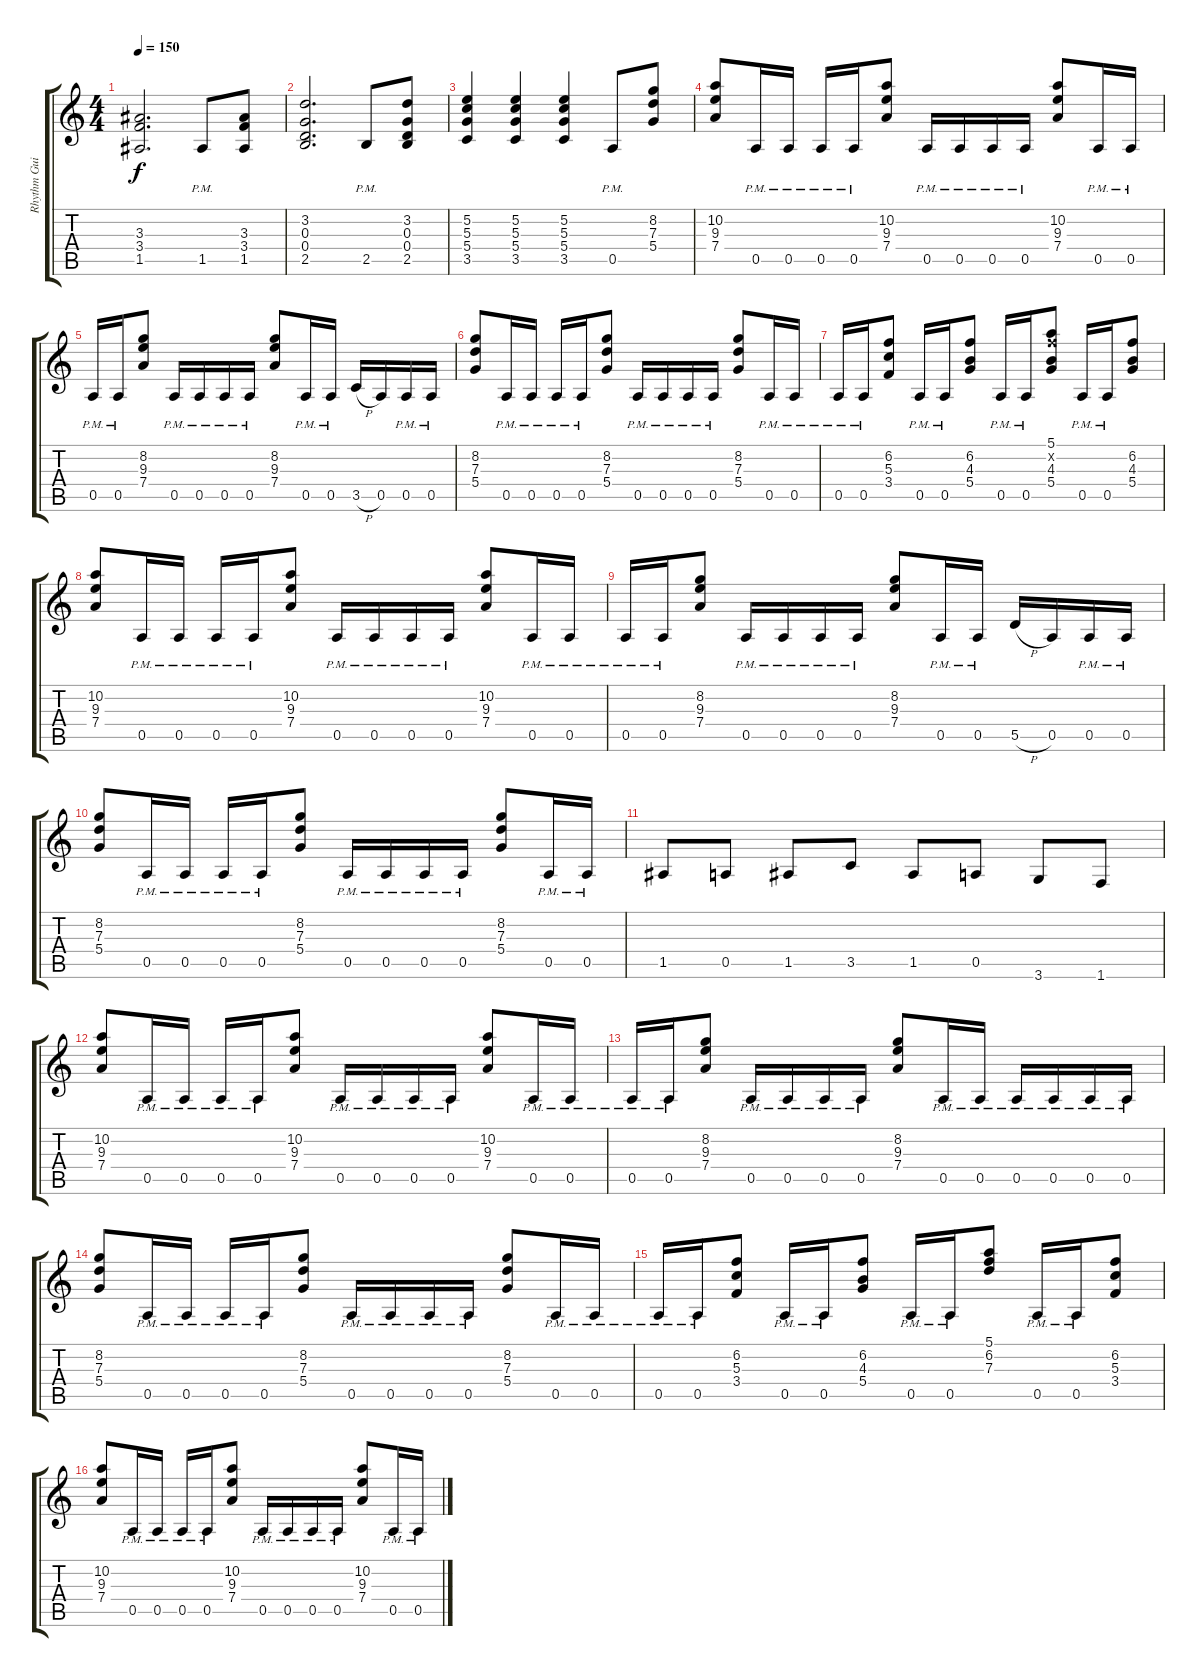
\track ("Rhythm Guitar" "Rhythm Gui") {instrument distortionguitar}
\staff {score tabs}
\tuning (E4 B3 G3 D3 A2 E2) {hide}
\ts (4 4)
\tempo 150
\clef g2
\ks c
(3.3 3.4 1.5).2{d dy f} 1.5{pm}.8 (3.3 3.4 1.5).8 |
(3.2 0.3 0.4 2.5).2{d} 2.5{pm}.8 (3.2 0.3 0.4 2.5).8 |
(5.2 5.3 5.4 3.5).4 (5.2 5.3 5.4 3.5).4 (5.2 5.3 5.4 3.5).4 0.5{pm}.8 (8.2 7.3 5.4).8 |
(10.2 9.3 7.4).8 0.5{pm}.16 0.5{pm}.16 0.5{pm}.16 0.5{pm}.16 (10.2 9.3 7.4).8 0.5{pm}.16 0.5{pm}.16 0.5{pm}.16 0.5{pm}.16 (10.2 9.3 7.4).8 0.5{pm}.16 0.5{pm}.16 |
0.5{pm}.16 0.5{pm}.16 (8.2 9.3 7.4).8 0.5{pm}.16 0.5{pm}.16 0.5{pm}.16 0.5{pm}.16 (8.2 9.3 7.4).8 0.5{pm}.16 0.5{pm}.16 3.5{h}.16 0.5.16 0.5{pm}.16 0.5{pm}.16 |
(8.2 7.3 5.4).8 0.5{pm}.16 0.5{pm}.16 0.5{pm}.16 0.5{pm}.16 (8.2 7.3 5.4).8 0.5{pm}.16 0.5{pm}.16 0.5{pm}.16 0.5{pm}.16 (8.2 7.3 5.4).8 0.5{pm}.16 0.5{pm}.16 |
0.5{pm}.16 0.5{pm}.16 (6.2 5.3 3.4).8 0.5{pm}.16 0.5{pm}.16 (6.2 4.3 5.4).8 0.5{pm}.16 0.5{pm}.16 (5.1 6.2{x} 4.3 5.4).8 0.5{pm}.16 0.5{pm}.16 (6.2 4.3 5.4).8 |
(10.2 9.3 7.4).8 0.5{pm}.16 0.5{pm}.16 0.5{pm}.16 0.5{pm}.16 (10.2 9.3 7.4).8 0.5{pm}.16 0.5{pm}.16 0.5{pm}.16 0.5{pm}.16 (10.2 9.3 7.4).8 0.5{pm}.16 0.5{pm}.16 |
0.5{pm}.16 0.5{pm}.16 (8.2 9.3 7.4).8 0.5{pm}.16 0.5{pm}.16 0.5{pm}.16 0.5{pm}.16 (8.2 9.3 7.4).8 0.5{pm}.16 0.5{pm}.16 5.5{h}.16 0.5.16 0.5{pm}.16 0.5{pm}.16 |
(8.2 7.3 5.4).8 0.5{pm}.16 0.5{pm}.16 0.5{pm}.16 0.5{pm}.16 (8.2 7.3 5.4).8 0.5{pm}.16 0.5{pm}.16 0.5{pm}.16 0.5{pm}.16 (8.2 7.3 5.4).8 0.5{pm}.16 0.5{pm}.16 |
1.5.8 0.5.8 1.5.8 3.5.8 1.5.8 0.5.8 3.6.8 1.6.8 |
(10.2 9.3 7.4).8 0.5{pm}.16 0.5{pm}.16 0.5{pm}.16 0.5{pm}.16 (10.2 9.3 7.4).8 0.5{pm}.16 0.5{pm}.16 0.5{pm}.16 0.5{pm}.16 (10.2 9.3 7.4).8 0.5{pm}.16 0.5{pm}.16 |
0.5{pm}.16 0.5{pm}.16 (8.2 9.3 7.4).8 0.5{pm}.16 0.5{pm}.16 0.5{pm}.16 0.5{pm}.16 (8.2 9.3 7.4).8 0.5{pm}.16 0.5{pm}.16 0.5{pm}.16 0.5{pm}.16 0.5{pm}.16 0.5{pm}.16 |
(8.2 7.3 5.4).8 0.5{pm}.16 0.5{pm}.16 0.5{pm}.16 0.5{pm}.16 (8.2 7.3 5.4).8 0.5{pm}.16 0.5{pm}.16 0.5{pm}.16 0.5{pm}.16 (8.2 7.3 5.4).8 0.5{pm}.16 0.5{pm}.16 |
0.5{pm}.16 0.5{pm}.16 (6.2 5.3 3.4).8 0.5{pm}.16 0.5{pm}.16 (6.2 4.3 5.4).8 0.5{pm}.16 0.5{pm}.16 (5.1 6.2 7.3).8 0.5{pm}.16 0.5{pm}.16 (6.2 5.3 3.4).8 |
(10.2 9.3 7.4).8 0.5{pm}.16 0.5{pm}.16 0.5{pm}.16 0.5{pm}.16 (10.2 9.3 7.4).8 0.5{pm}.16 0.5{pm}.16 0.5{pm}.16 0.5{pm}.16 (10.2 9.3 7.4).8 0.5{pm}.16 0.5{pm}.16
